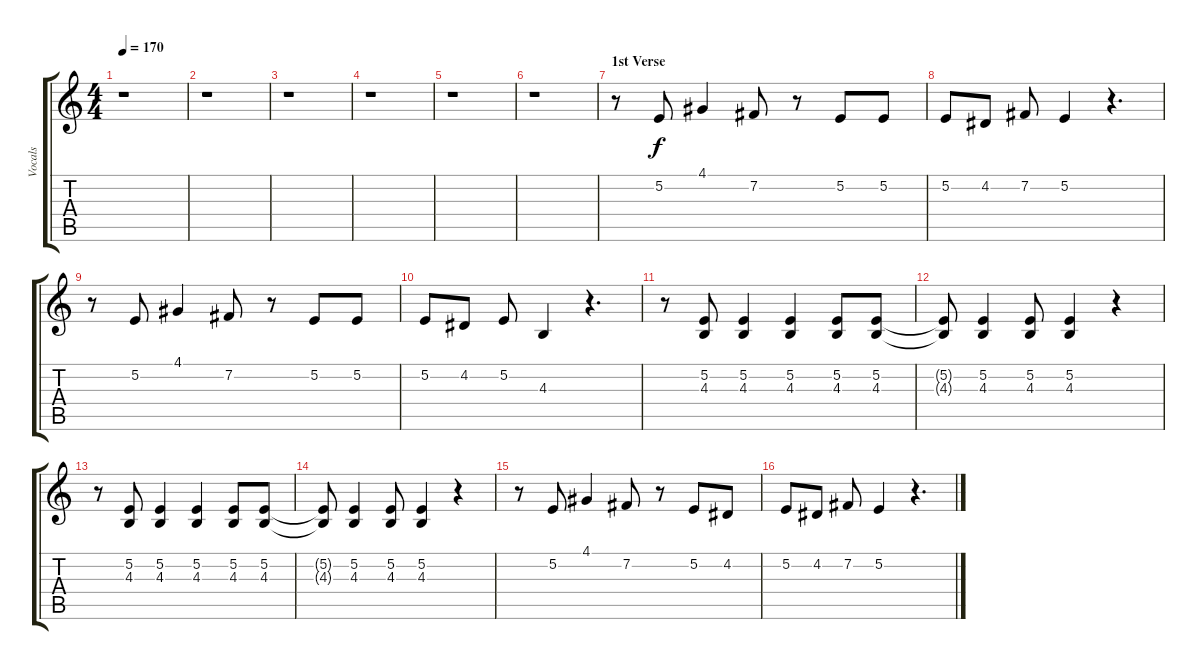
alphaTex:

\track ("Vocals" "Vocals") {instrument violin}
\staff {score tabs}
\tuning (E4 B3 G3 D3 A2 E2) {hide}
\ts (4 4)
\tempo 170
\clef g2
\ks c
r.1{dy f} |
r.1 |
r.1 |
r.1 |
r.1 |
r.1 |
\section ("" "1st Verse")
r.8 5.2.8 4.1.4 7.2.8 r.8 5.2.8 5.2.8 |
5.2.8 4.2.8 7.2.8 5.2.4 r.4{d} |
r.8 5.2.8 4.1.4 7.2.8 r.8 5.2.8 5.2.8 |
5.2.8 4.2.8 5.2.8 4.3.4 r.4{d} |
r.8 (5.2 4.3).8 (5.2 4.3).4 (5.2 4.3).4 (5.2 4.3).8 (5.2 4.3).8 |
(5.2{t} 4.3{t}).8 (5.2 4.3).4 (5.2 4.3).8 (5.2 4.3).4 r.4 |
r.8 (5.2 4.3).8 (5.2 4.3).4 (5.2 4.3).4 (5.2 4.3).8 (5.2 4.3).8 |
(5.2{t} 4.3{t}).8 (5.2 4.3).4 (5.2 4.3).8 (5.2 4.3).4 r.4 |
r.8 5.2.8 4.1.4 7.2.8 r.8 5.2.8 4.2.8 |
5.2.8 4.2.8 7.2.8 5.2.4 r.4{d}
